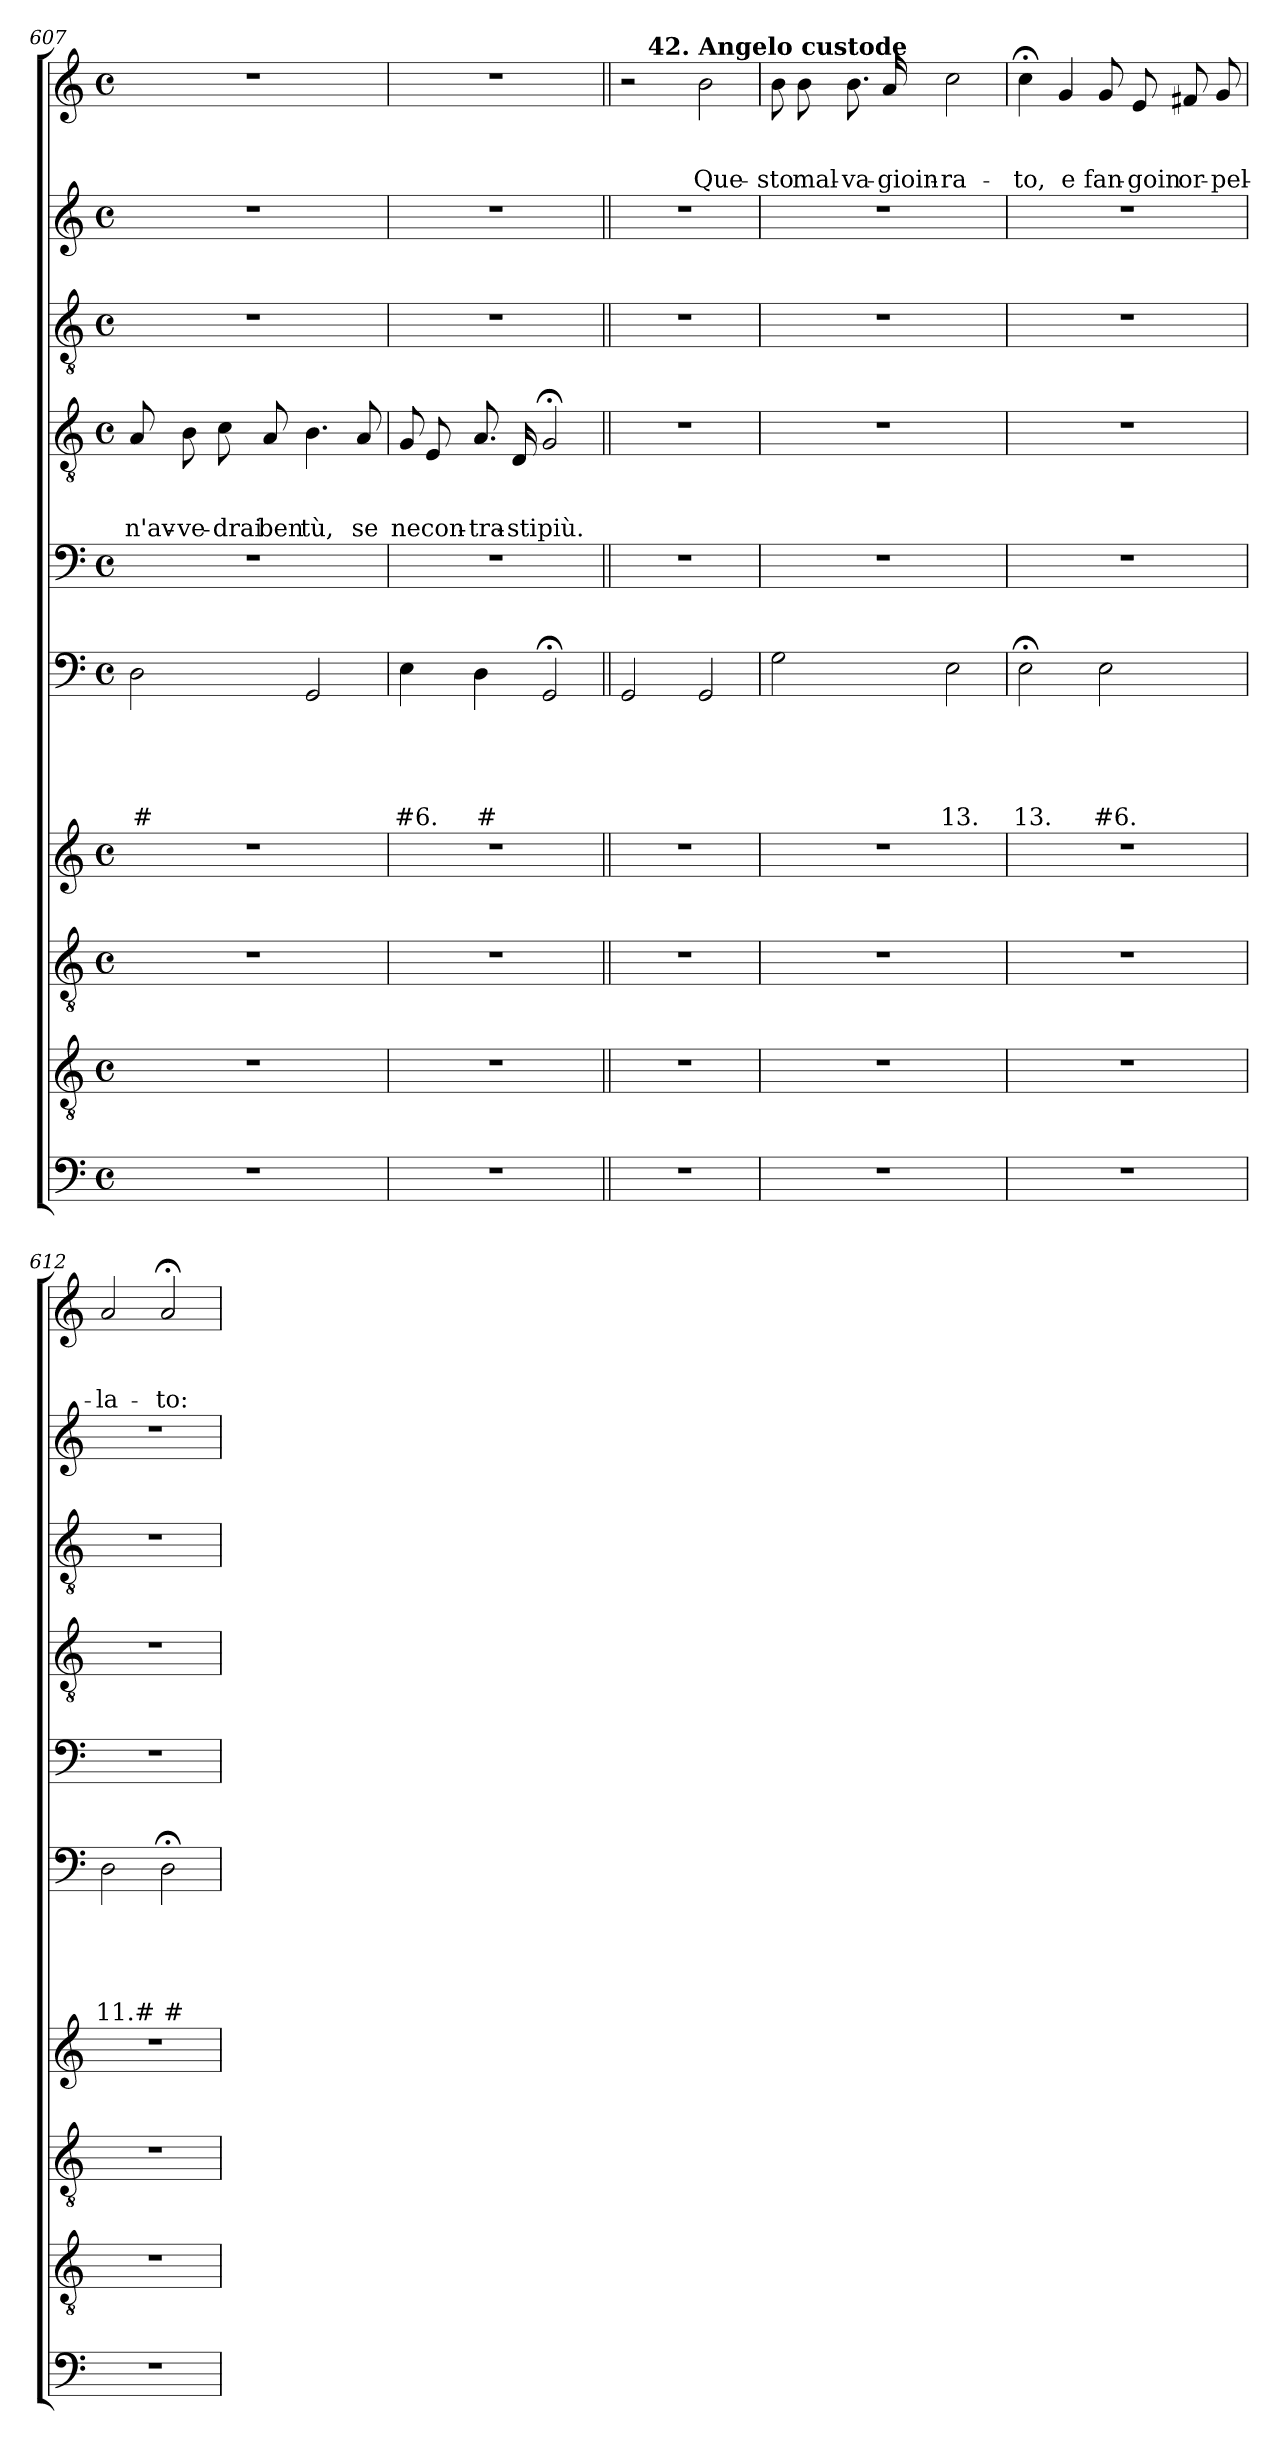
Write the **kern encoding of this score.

**kern	**kern	**kern	**kern	**kern	**text	**text	**text	**text	**text	**kern	**kern	**text	**text	**text	**kern	**kern	**kern	**text	**text	**text
*part10	*part9	*part8	*part7	*part6	*part6	*part6	*part6	*part6	*part6	*part5	*part4	*part4	*part4	*part4	*part3	*part2	*part1	*part1	*part1	*part1
*staff10	*staff9	*staff8	*staff7	*staff6	*staff6	*staff6	*staff6	*staff6	*staff6	*staff5	*staff4	*staff4	*staff4	*staff4	*staff3	*staff2	*staff1	*staff1	*staff1	*staff1
*clefF4	*clefGv2	*clefGv2	*clefG2	*clefF4	*	*	*	*	*	*clefF4	*clefGv2	*	*	*	*clefGv2	*clefG2	*clefG2	*	*	*
*k[]	*k[]	*k[]	*k[]	*k[]	*	*	*	*	*	*k[]	*k[]	*	*	*	*k[]	*k[]	*k[]	*	*	*
*C:	*C:	*C:	*C:	*C:	*	*	*	*	*	*C:	*C:	*	*	*	*C:	*C:	*C:	*	*	*
*M4/4	*M4/4	*M4/4	*M4/4	*M4/4	*	*	*	*	*	*M4/4	*M4/4	*	*	*	*M4/4	*M4/4	*M4/4	*	*	*
*met(c)	*met(c)	*met(c)	*met(c)	*met(c)	*	*	*	*	*	*met(c)	*met(c)	*	*	*	*met(c)	*met(c)	*met(c)	*	*	*
=607	=607	=607	=607	=607	=607	=607	=607	=607	=607	=607	=607	=607	=607	=607	=607	=607	=607	=607	=607	=607
1r	1r	1r	1r	2D\	.	.	.	.	#	1r	8A/	.	.	n'av-	1r	1r	1r	.	.	.
.	.	.	.	.	.	.	.	.	.	.	8B\	.	.	-ve-	.	.	.	.	.	.
.	.	.	.	.	.	.	.	.	.	.	8c\	.	.	-drai	.	.	.	.	.	.
.	.	.	.	.	.	.	.	.	.	.	8A/	.	.	ben	.	.	.	.	.	.
.	.	.	.	2GG/	.	.	.	.	.	.	4.B\	.	.	tù,	.	.	.	.	.	.
.	.	.	.	.	.	.	.	.	.	.	8A/	.	.	se	.	.	.	.	.	.
=608	=608	=608	=608	=608	=608	=608	=608	=608	=608	=608	=608	=608	=608	=608	=608	=608	=608	=608	=608	=608
1r	1r	1r	1r	4E\	.	.	.	.	#6.	1r	8G/	.	.	ne	1r	1r	1r	.	.	.
.	.	.	.	.	.	.	.	.	.	.	8E/	.	.	con-	.	.	.	.	.	.
.	.	.	.	4D\	.	.	.	.	#	.	8.A/	.	.	-tra-	.	.	.	.	.	.
.	.	.	.	.	.	.	.	.	.	.	16D/	.	.	-sti	.	.	.	.	.	.
.	.	.	.	2GG;</	.	.	.	.	.	.	2G;</	.	.	più.	.	.	.	.	.	.
!!LO:LB:g=z
=609||	=609||	=609||	=609||	=609||	=609||	=609||	=609||	=609||	=609||	=609||	=609||	=609||	=609||	=609||	=609||	=609||	=609||	=609||	=609||	=609||
*	*	*	*	*	*	*	*	*	*	*	*	*	*	*	*	*	*^	*	*	*
1r	1r	1r	1r	2GG/	.	.	.	.	.	1r	1r	.	.	.	1r	1r	2r	8ryy	.	.	.
!	!	!	!	!	!	!	!	!	!	!	!	!	!	!	!	!	!	!LO:TX:a:B:t=42. Angelo custode	!	!	!
.	.	.	.	.	.	.	.	.	.	.	.	.	.	.	.	.	.	2..ryy	.	.	.
.	.	.	.	2GG/	.	.	.	.	.	.	.	.	.	.	.	.	2b\	.	.	.	Que-
*	*	*	*	*	*	*	*	*	*	*	*	*	*	*	*	*	*v	*v	*	*	*
=610	=610	=610	=610	=610	=610	=610	=610	=610	=610	=610	=610	=610	=610	=610	=610	=610	=610	=610	=610	=610
1r	1r	1r	1r	2G\	.	.	.	.	.	1r	1r	.	.	.	1r	1r	8b\	.	.	-sto
.	.	.	.	.	.	.	.	.	.	.	.	.	.	.	.	.	8b\	.	.	mal-
.	.	.	.	.	.	.	.	.	.	.	.	.	.	.	.	.	8.b\	.	.	-va-
.	.	.	.	.	.	.	.	.	.	.	.	.	.	.	.	.	16a/	.	.	-gioin-
.	.	.	.	2E\	.	.	.	.	13.	.	.	.	.	.	.	.	2cc\	.	.	-ra-
=611	=611	=611	=611	=611	=611	=611	=611	=611	=611	=611	=611	=611	=611	=611	=611	=611	=611	=611	=611	=611
1r	1r	1r	1r	2E;<\	.	.	.	.	13.	1r	1r	.	.	.	1r	1r	4cc;<\	.	.	-to,
.	.	.	.	.	.	.	.	.	.	.	.	.	.	.	.	.	4g/	.	.	e
.	.	.	.	2E\	.	.	.	.	#6.	.	.	.	.	.	.	.	8g/	.	.	fan-
.	.	.	.	.	.	.	.	.	.	.	.	.	.	.	.	.	8e/	.	.	-goin
.	.	.	.	.	.	.	.	.	.	.	.	.	.	.	.	.	8f#X/	.	.	or-
.	.	.	.	.	.	.	.	.	.	.	.	.	.	.	.	.	8g/	.	.	-pel-
=612	=612	=612	=612	=612	=612	=612	=612	=612	=612	=612	=612	=612	=612	=612	=612	=612	=612	=612	=612	=612
1r	1r	1r	1r	2D\	.	.	.	.	11.#	1r	1r	.	.	.	1r	1r	2a/	.	.	-la-
.	.	.	.	2D;<\	.	.	.	.	#	.	.	.	.	.	.	.	2a;</	.	.	-to:
=	=	=	=	=	=	=	=	=	=	=	=	=	=	=	=	=	=	=	=	=
*-	*-	*-	*-	*-	*-	*-	*-	*-	*-	*-	*-	*-	*-	*-	*-	*-	*-	*-	*-	*-
